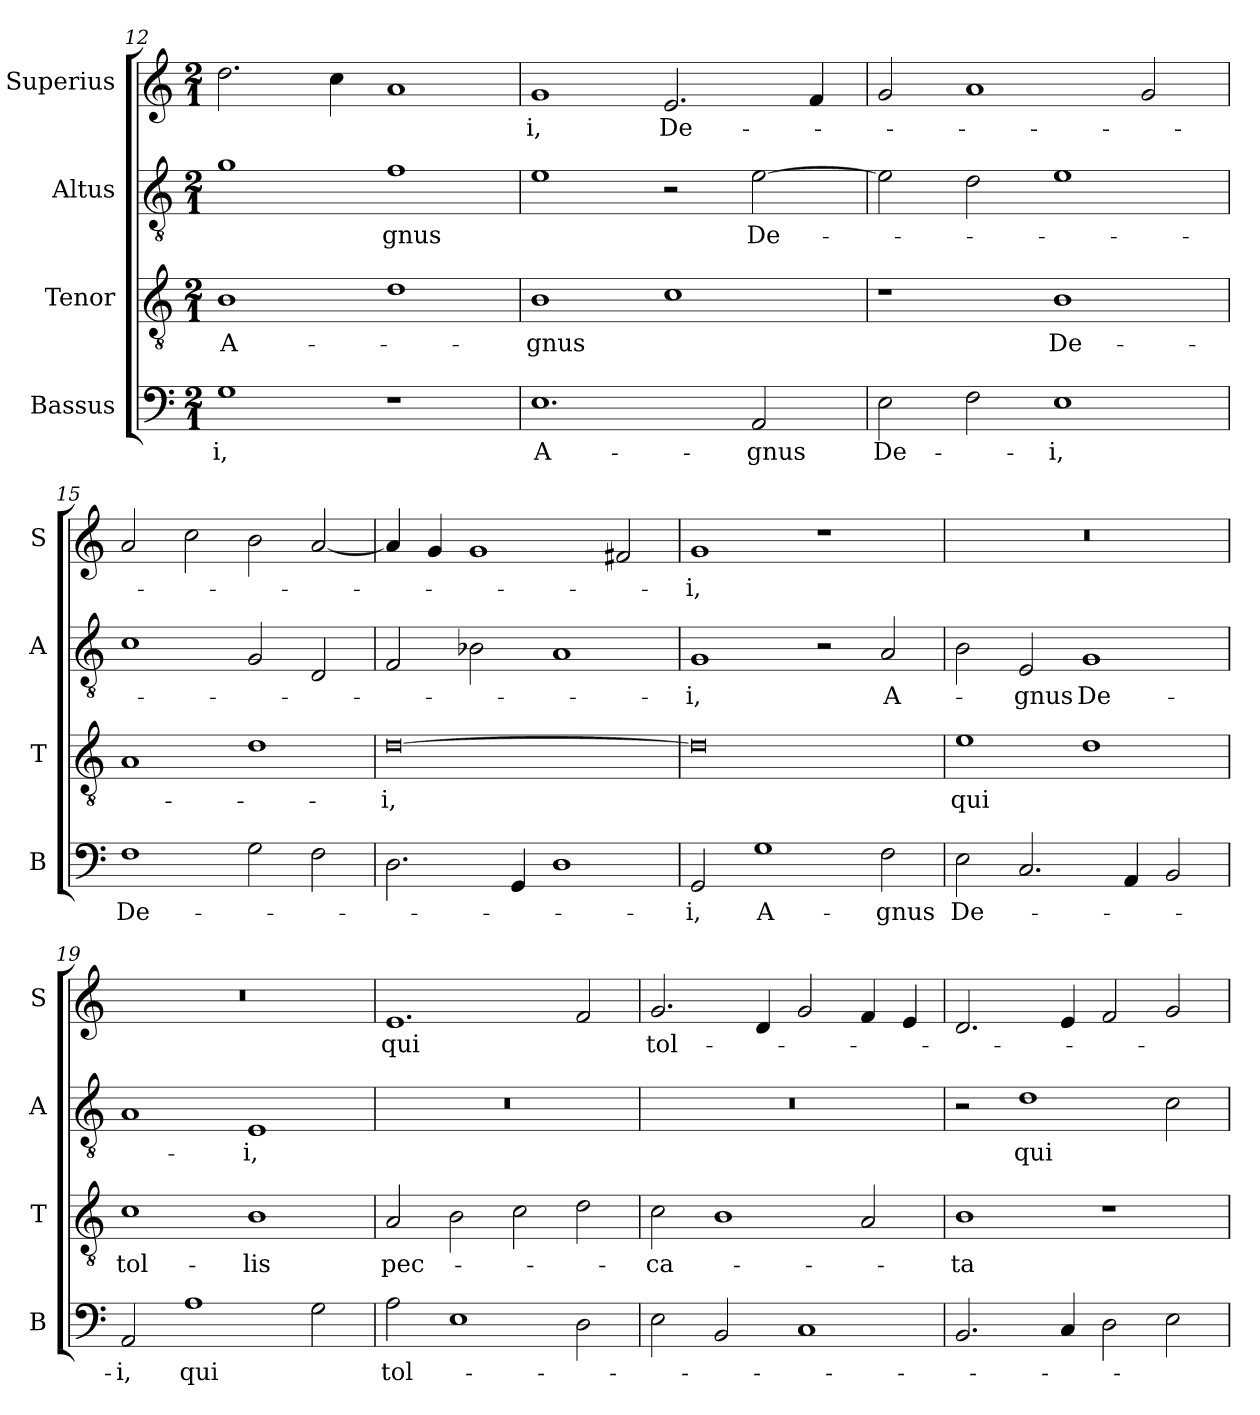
**kern	**text	**kern	**text	**kern	**text	**kern	**text
*part4	*part4	*part3	*part3	*part2	*part2	*part1	*part1
*staff4	*staff4	*staff3	*staff3	*staff2	*staff2	*staff1	*staff1
*I"Bassus	*	*I"Tenor	*	*I"Altus	*	*I"Superius	*
*I'B	*	*I'T	*	*I'A	*	*I'S	*
*clefF4	*	*clefGv2	*	*clefGv2	*	*clefG2	*
*k[]	*	*k[]	*	*k[]	*	*k[]	*
*M2/1	*	*M2/1	*	*M2/1	*	*M2/1	*
=12	=12	=12	=12	=12	=12	=12	=12
1G	-i,	1B	A-	1g	.	2.dd\	.
.	.	.	.	.	.	4cc\	.
1r	.	1d	.	1f	-gnus	1a	.
=13	=13	=13	=13	=13	=13	=13	=13
1.E	A-	1B	-gnus	1e	.	1g	-i,
.	.	1c	.	2r	.	2.e/	De-
2AA/	-gnus	.	.	[2e\	De-	.	.
.	.	.	.	.	.	4f/	.
=14	=14	=14	=14	=14	=14	=14	=14
2E\	De-	1r	.	2e\]	.	2g/	.
2F\	.	.	.	2d\	.	1a	.
1E	-i,	1B	De-	1e	.	.	.
.	.	.	.	.	.	2g/	.
=15	=15	=15	=15	=15	=15	=15	=15
1F	De-	1A	.	1c	.	2a/	.
.	.	.	.	.	.	2cc\	.
2G\	.	1d	.	2G/	.	2b\	.
2F\	.	.	.	2D/	.	[2a/	.
=16	=16	=16	=16	=16	=16	=16	=16
2.D\	.	[0d	-i,	2F/	.	4a/]	.
.	.	.	.	.	.	4g/	.
.	.	.	.	2B-X\	.	1g	.
4GG/	.	.	.	.	.	.	.
1D	.	.	.	1A	.	.	.
.	.	.	.	.	.	2f#X/	.
=17	=17	=17	=17	=17	=17	=17	=17
2GG/	-i,	0d]	.	1G	-i,	1g	-i,
1G	A-	.	.	.	.	.	.
.	.	.	.	2r	.	1r	.
2F\	-gnus	.	.	2A/	A-	.	.
=18	=18	=18	=18	=18	=18	=18	=18
2E\	De-	1e	qui	2B\	.	0r	.
2.C/	.	.	.	2E/	-gnus	.	.
.	.	1d	.	1G	De-	.	.
4AA/	.	.	.	.	.	.	.
2BB/	.	.	.	.	.	.	.
=19	=19	=19	=19	=19	=19	=19	=19
2AA/	-i,	1c	tol-	1A	.	0r	.
1A	qui	.	.	.	.	.	.
.	.	1B	-lis	1E	-i,	.	.
2G\	.	.	.	.	.	.	.
=20	=20	=20	=20	=20	=20	=20	=20
2A\	tol-	2A/	pec-	0r	.	1.e	qui
1E	.	2B\	.	.	.	.	.
.	.	2c\	.	.	.	.	.
2D\	.	2d\	.	.	.	2f/	.
=21	=21	=21	=21	=21	=21	=21	=21
2E\	.	2c\	-ca-	0r	.	2.g/	tol-
2BB/	.	1B	.	.	.	.	.
.	.	.	.	.	.	4d/	.
1C	.	.	.	.	.	2g/	.
.	.	2A/	.	.	.	4f/	.
.	.	.	.	.	.	4e/	.
=22	=22	=22	=22	=22	=22	=22	=22
2.BB/	.	1B	-ta	2r	.	2.d/	.
.	.	.	.	1d	qui	.	.
4C/	.	.	.	.	.	4e/	.
2D\	.	1r	.	.	.	2f/	.
2E\	.	.	.	2c\	.	2g/	.
=	=	=	=	=	=	=	=
*-	*-	*-	*-	*-	*-	*-	*-
